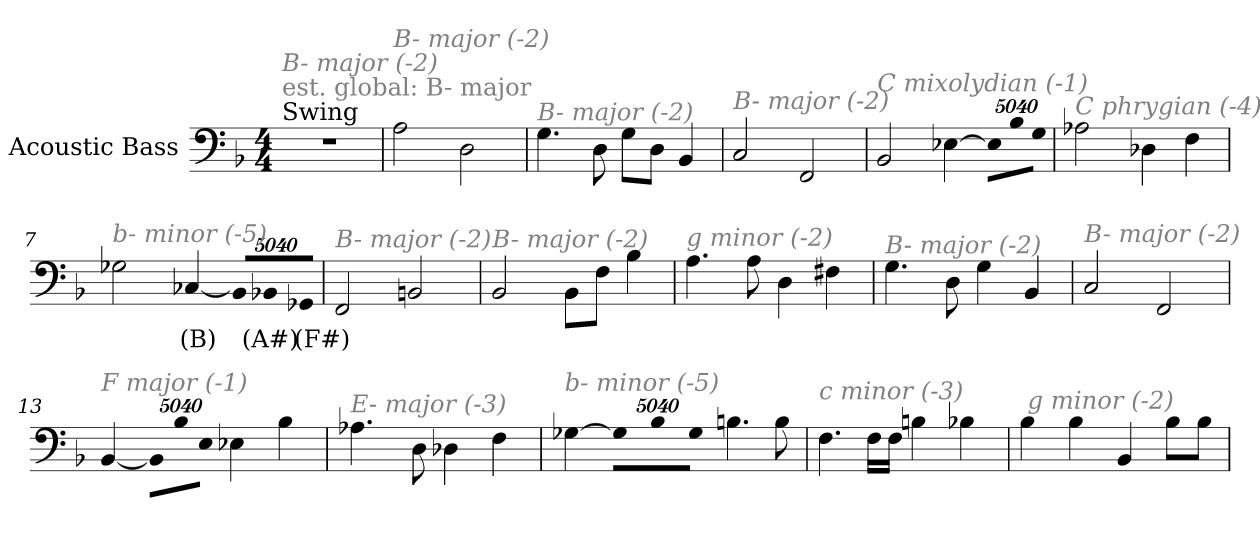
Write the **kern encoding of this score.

**kern	**text
*part1	*part1
*staff1	*staff1
*I"Acoustic Bass	*
*clefF4	*
*ITrd7c12	*
*k[b-]	*
*F:	*
*M4/4	*
*MM100	*
=1	=1
!LO:TX:a:t=Swing	!
!LO:TX:a:color=#808080:t=est. global&colon; B- major	!
!LO:TX:i:color=#808080:t=B- major (-2)	!
1r	.
=2	=2
!LO:TX:i:color=#808080:t=B- major (-2)	!
2AA	.
2DD	.
=3	=3
!LO:TX:i:color=#808080:t=B- major (-2)	!
4.GG	.
8DD	.
8GGL	.
8DDJ	.
4BBB-	.
=4	=4
!LO:TX:i:color=#808080:t=B- major (-2)	!
2CC	.
2FFF	.
=5	=5
!LO:TX:i:color=#808080:t=C mixolydian (-1)	!
2BBB-	.
[4EE-X	.
!LO:N:vis=8	!
40320%3347EE-L]	.
!LO:N:vis=8	!
40320%3347BB-	.
!LO:N:vis=8	!
40320%3347GGJ	.
=6	=6
!LO:TX:i:color=#808080:t=C phrygian (-4)	!
2AA-X	.
4DD-X	.
4FF	.
=7	=7
!LO:TX:i:color=#808080:t=b- minor (-5)	!
2GG-X	.
[4CC-Xi	(B)
!LO:N:vis=8	!
40320%3347BBBL]	.
!LO:N:vis=8	!
40320%3347BBB-Xi	(A#)
!LO:N:vis=8	!
40320%3347GGG-XiJ	(F#)
=8	=8
!LO:TX:i:color=#808080:t=B- major (-2)	!
2FFF	.
2BBBn	.
=9	=9
!LO:TX:i:color=#808080:t=B- major (-2)	!
2BBB-	.
8BBB-L	.
8FFJ	.
4BB-	.
=10	=10
!LO:TX:i:color=#808080:t=g minor (-2)	!
4.AA	.
8AA	.
4DD	.
4FF#X	.
=11	=11
!LO:TX:i:color=#808080:t=B- major (-2)	!
4.GG	.
8DD	.
4GG	.
4BBB-	.
=12	=12
!LO:TX:i:color=#808080:t=B- major (-2)	!
2CC	.
2FFF	.
=13	=13
!LO:TX:i:color=#808080:t=F major (-1)	!
[4BBB-	.
!LO:N:vis=8	!
40320%3347BBB-L]	.
!LO:N:vis=8	!
40320%3347BB-	.
!LO:N:vis=8	!
40320%3347EEJ	.
4EE-X	.
4BB-	.
=14	=14
!LO:TX:i:color=#808080:t=E- major (-3)	!
4.AA-X	.
8DD	.
4DD-X	.
4FF	.
=15	=15
!LO:TX:i:color=#808080:t=b- minor (-5)	!
[4GG-X	.
!LO:N:vis=8	!
40320%3347GG-L]	.
!LO:N:vis=8	!
40320%3347BB-	.
!LO:N:vis=8	!
40320%3347GG-J	.
4.BBn	.
8BB	.
=16	=16
!LO:TX:i:color=#808080:t=c minor (-3)	!
4.FF	.
16FFL	.
16FFJ	.
4BBn	.
4BB-X	.
=17	=17
!LO:TX:i:color=#808080:t=g minor (-2)	!
4BB-	.
4BB-	.
4BBB-	.
8BB-L	.
8BB-J	.
=	=
*-	*-
